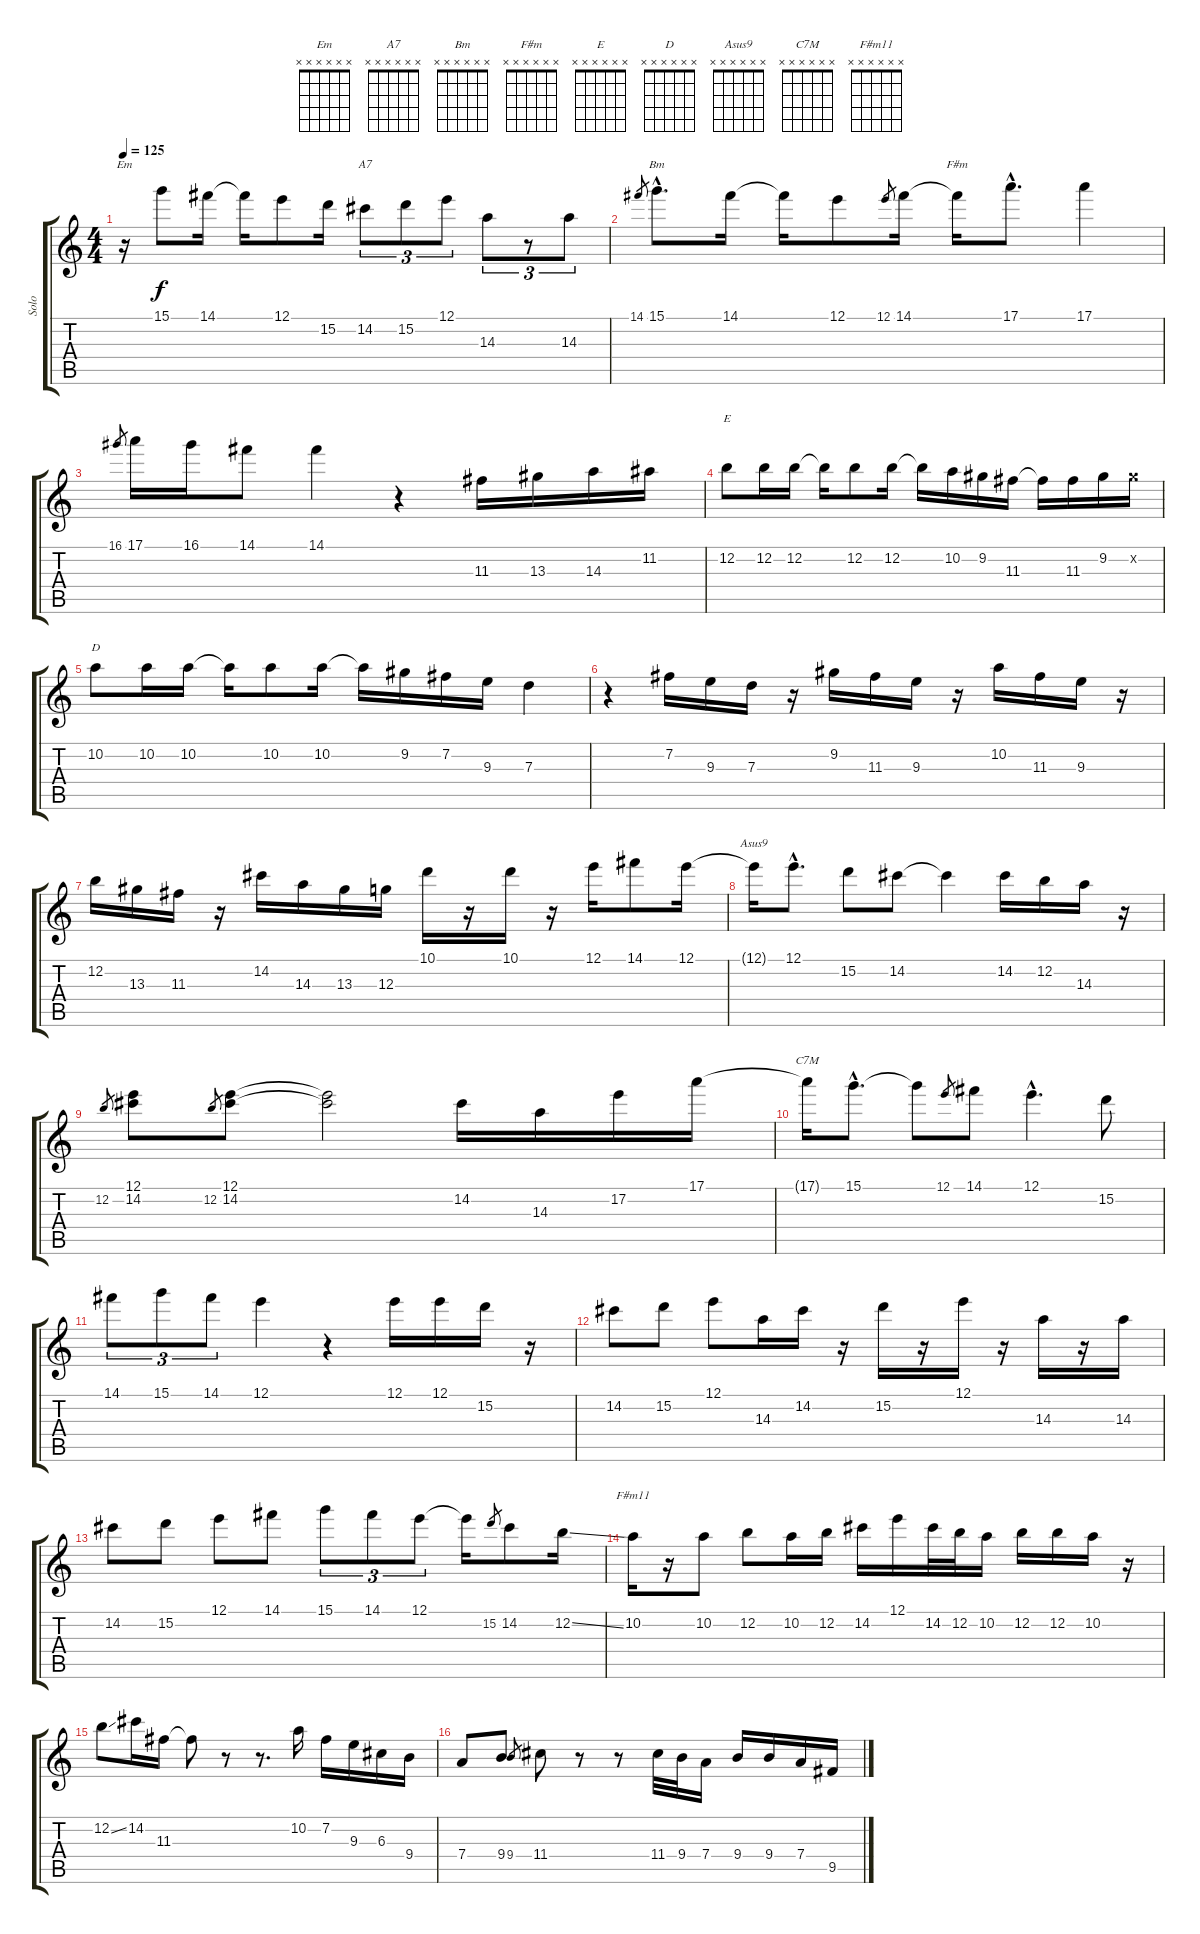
\track ("Solo" "Solo") {instrument electricguitarjazz}
\staff {score tabs}
\tuning (E4 B3 G3 D3 A2 E2) {hide}
\chord ("Em" x x x x x x) {firstfret 0}
\chord ("A7" x x x x x x) {firstfret 0}
\chord ("Bm" x x x x x x) {firstfret 0}
\chord ("F#m" x x x x x x) {firstfret 0}
\chord ("E" x x x x x x) {firstfret 0}
\chord ("D" x x x x x x) {firstfret 0}
\chord ("Asus9" x x x x x x) {firstfret 0}
\chord ("C7M" x x x x x x) {firstfret 0}
\chord ("F#m11" x x x x x x) {firstfret 0}
\ts (4 4)
\tempo 125
\clef g2
\ks c
r.16{ch "Em" dy f} 15.1.8 14.1.16 14.1{t}.16 12.1.8 15.2.16 14.2.8{tu (3 2) ch "A7"} 15.2.8{tu (3 2)} 12.1.8{tu (3 2)} 14.3.8{tu (3 2)} r.8{tu (3 2)} 14.3.8{tu (3 2)} |
14.1.8{gr} 15.1{hac}.8{d ch "Bm"} 14.1.16 14.1{t}.16 12.1.8 12.1.8{gr} 14.1.16 14.1{t}.16{ch "F#m"} 17.1{hac}.8{d} 17.1.4 |
16.1.8{gr} 17.1.16 16.1.16 14.1.8 14.1.4 r.4 11.3.16 13.3.16 14.3.16 11.2.16 |
12.2.8{ch "E"} 12.2.16 12.2.16 12.2{t}.16 12.2.8 12.2.16 12.2{t}.16 10.2.16 9.2.16 11.3.16 11.3{t}.16 11.3.16 9.2.16 9.2{x}.16 |
10.2.8{ch "D"} 10.2.16 10.2.16 10.2{t}.16 10.2.8 10.2.16 10.2{t}.16 9.2.16 7.2.16 9.3.16 7.3.4 |
r.4 7.2.16 9.3.16 7.3.16 r.16 9.2.16 11.3.16 9.3.16 r.16 10.2.16 11.3.16 9.3.16 r.16 |
12.2.16 13.3.16 11.3.16 r.16 14.2.16 14.3.16 13.3.16 12.3.16 10.1.16 r.16 10.1.16 r.16 12.1.16 14.1.8 12.1.16 |
12.1{t}.16{ch "Asus9"} 12.1{hac}.8{d} 15.2.8 14.2.8 14.2{t}.4 14.2.16 12.2.16 14.3.16 r.16 |
12.2.8{gr} (12.1 14.2).8 12.2.8{gr} (12.1 14.2).8 (12.1{t} 14.2{t}).2 14.2.16 14.3.16 17.2.16 17.1.16 |
17.1{t}.16{ch "C7M"} 15.1{hac}.8{d} 15.1{t}.8 12.1.8{gr} 14.1.8 12.1{hac}.4{d} 15.2.8 |
14.1.8{tu (3 2)} 15.1.8{tu (3 2)} 14.1.8{tu (3 2)} 12.1.4 r.4 12.1.16 12.1.16 15.2.16 r.16 |
14.2.8 15.2.8 12.1.8 14.3.16 14.2.16 r.16 15.2.16 r.16 12.1.16 r.16 14.3.16 r.16 14.3.16 |
14.2.8 15.2.8 12.1.8 14.1.8 15.1.8{tu (3 2)} 14.1.8{tu (3 2)} 12.1.8{tu (3 2)} 12.1{t}.16 15.2.8{gr} 14.2.8 12.2{ss}.16 |
10.2.16{ch "F#m11"} r.16 10.2.8 12.2.8 10.2.16 12.2.16 14.2.16 12.1.16 14.2.32 12.2.32 10.2.16 12.2.16 12.2.16 10.2.16 r.16 |
12.2{ss}.8 14.2.16 11.3.16 11.3{t}.8 r.8 r.8{d} 10.2.16 7.2.16 9.3.16 6.3.16 9.4.16 |
7.4.8 9.4.8 9.4.8{gr} 11.4.8 r.8 r.8 11.4.32 9.4.32 7.4.16 9.4.16 9.4.16 7.4.16 9.5.16
